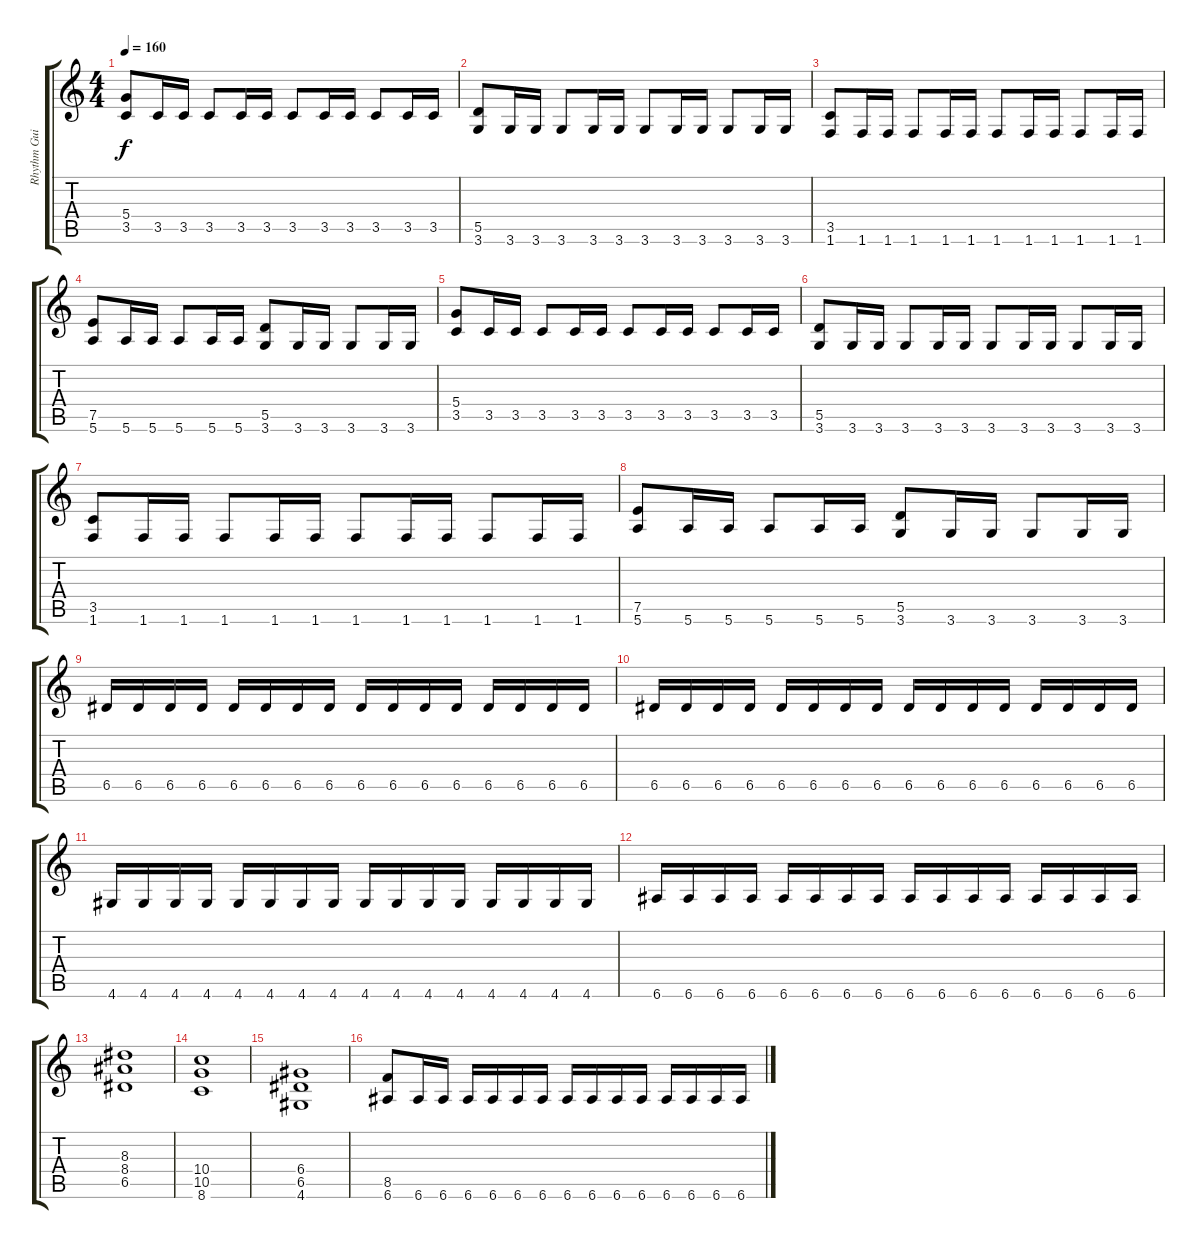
\track ("Rhythm Guitar" "Rhythm Gui") {instrument overdrivenguitar}
\staff {score tabs}
\tuning (E4 B3 G3 D3 A2 E2) {hide}
\ts (4 4)
\tempo 160
\clef g2
\ks c
(5.4 3.5).8{dy f} 3.5.16 3.5.16 3.5.8 3.5.16 3.5.16 3.5.8 3.5.16 3.5.16 3.5.8 3.5.16 3.5.16 |
(5.5 3.6).8 3.6.16 3.6.16 3.6.8 3.6.16 3.6.16 3.6.8 3.6.16 3.6.16 3.6.8 3.6.16 3.6.16 |
(3.5 1.6).8 1.6.16 1.6.16 1.6.8 1.6.16 1.6.16 1.6.8 1.6.16 1.6.16 1.6.8 1.6.16 1.6.16 |
(7.5 5.6).8 5.6.16 5.6.16 5.6.8 5.6.16 5.6.16 (5.5 3.6).8 3.6.16 3.6.16 3.6.8 3.6.16 3.6.16 |
(5.4 3.5).8 3.5.16 3.5.16 3.5.8 3.5.16 3.5.16 3.5.8 3.5.16 3.5.16 3.5.8 3.5.16 3.5.16 |
(5.5 3.6).8 3.6.16 3.6.16 3.6.8 3.6.16 3.6.16 3.6.8 3.6.16 3.6.16 3.6.8 3.6.16 3.6.16 |
(3.5 1.6).8 1.6.16 1.6.16 1.6.8 1.6.16 1.6.16 1.6.8 1.6.16 1.6.16 1.6.8 1.6.16 1.6.16 |
(7.5 5.6).8 5.6.16 5.6.16 5.6.8 5.6.16 5.6.16 (5.5 3.6).8 3.6.16 3.6.16 3.6.8 3.6.16 3.6.16 |
6.5.16 6.5.16 6.5.16 6.5.16 6.5.16 6.5.16 6.5.16 6.5.16 6.5.16 6.5.16 6.5.16 6.5.16 6.5.16 6.5.16 6.5.16 6.5.16 |
6.5.16 6.5.16 6.5.16 6.5.16 6.5.16 6.5.16 6.5.16 6.5.16 6.5.16 6.5.16 6.5.16 6.5.16 6.5.16 6.5.16 6.5.16 6.5.16 |
4.6.16 4.6.16 4.6.16 4.6.16 4.6.16 4.6.16 4.6.16 4.6.16 4.6.16 4.6.16 4.6.16 4.6.16 4.6.16 4.6.16 4.6.16 4.6.16 |
6.6.16 6.6.16 6.6.16 6.6.16 6.6.16 6.6.16 6.6.16 6.6.16 6.6.16 6.6.16 6.6.16 6.6.16 6.6.16 6.6.16 6.6.16 6.6.16 |
(8.3 8.4 6.5).1 |
(10.4 10.5 8.6).1 |
(6.4 6.5 4.6).1 |
(8.5 6.6).8 6.6.16 6.6.16 6.6.16 6.6.16 6.6.16 6.6.16 6.6.16 6.6.16 6.6.16 6.6.16 6.6.16 6.6.16 6.6.16 6.6.16
